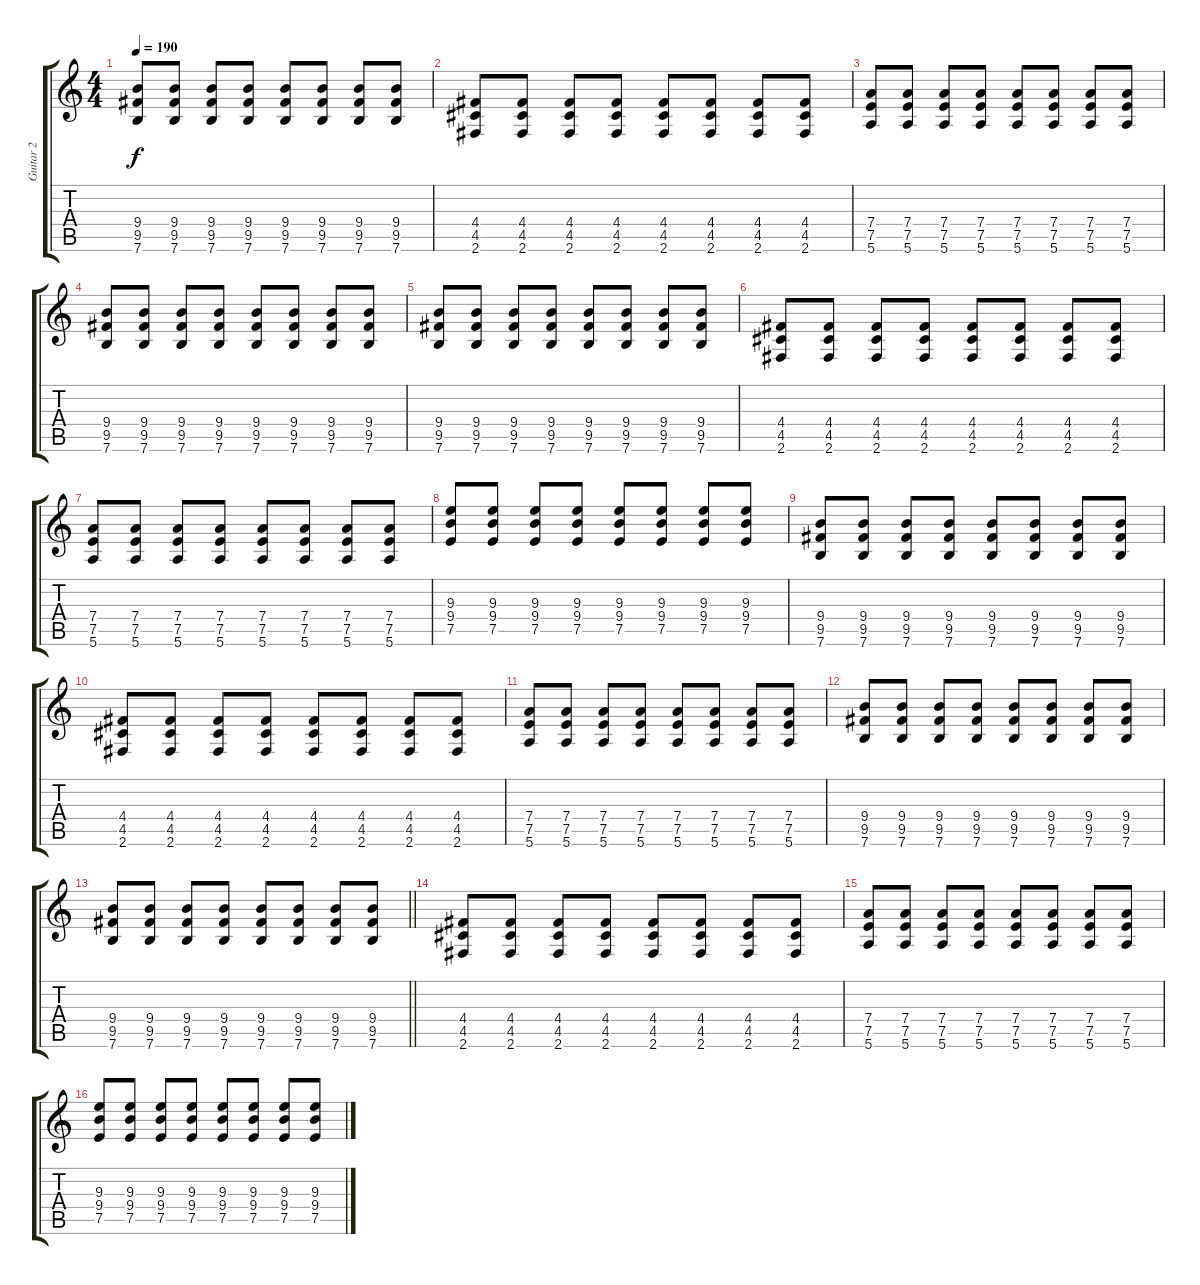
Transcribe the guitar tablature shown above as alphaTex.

\track ("Guitar 2" "Guitar 2") {instrument distortionguitar}
\staff {score tabs}
\tuning (E4 B3 G3 D3 A2 E2) {hide}
\ts (4 4)
\tempo 190
\clef g2
\ks c
(9.4 9.5 7.6).8{dy f} (9.4 9.5 7.6).8 (9.4 9.5 7.6).8 (9.4 9.5 7.6).8 (9.4 9.5 7.6).8 (9.4 9.5 7.6).8 (9.4 9.5 7.6).8 (9.4 9.5 7.6).8 |
(4.4 4.5 2.6).8 (4.4 4.5 2.6).8 (4.4 4.5 2.6).8 (4.4 4.5 2.6).8 (4.4 4.5 2.6).8 (4.4 4.5 2.6).8 (4.4 4.5 2.6).8 (4.4 4.5 2.6).8 |
(7.4 7.5 5.6).8 (7.4 7.5 5.6).8 (7.4 7.5 5.6).8 (7.4 7.5 5.6).8 (7.4 7.5 5.6).8 (7.4 7.5 5.6).8 (7.4 7.5 5.6).8 (7.4 7.5 5.6).8 |
(9.4 9.5 7.6).8 (9.4 9.5 7.6).8 (9.4 9.5 7.6).8 (9.4 9.5 7.6).8 (9.4 9.5 7.6).8 (9.4 9.5 7.6).8 (9.4 9.5 7.6).8 (9.4 9.5 7.6).8 |
(9.4 9.5 7.6).8 (9.4 9.5 7.6).8 (9.4 9.5 7.6).8 (9.4 9.5 7.6).8 (9.4 9.5 7.6).8 (9.4 9.5 7.6).8 (9.4 9.5 7.6).8 (9.4 9.5 7.6).8 |
(4.4 4.5 2.6).8 (4.4 4.5 2.6).8 (4.4 4.5 2.6).8 (4.4 4.5 2.6).8 (4.4 4.5 2.6).8 (4.4 4.5 2.6).8 (4.4 4.5 2.6).8 (4.4 4.5 2.6).8 |
(7.4 7.5 5.6).8 (7.4 7.5 5.6).8 (7.4 7.5 5.6).8 (7.4 7.5 5.6).8 (7.4 7.5 5.6).8 (7.4 7.5 5.6).8 (7.4 7.5 5.6).8 (7.4 7.5 5.6).8 |
(9.3 9.4 7.5).8 (9.3 9.4 7.5).8 (9.3 9.4 7.5).8 (9.3 9.4 7.5).8 (9.3 9.4 7.5).8 (9.3 9.4 7.5).8 (9.3 9.4 7.5).8 (9.3 9.4 7.5).8 |
(9.4 9.5 7.6).8 (9.4 9.5 7.6).8 (9.4 9.5 7.6).8 (9.4 9.5 7.6).8 (9.4 9.5 7.6).8 (9.4 9.5 7.6).8 (9.4 9.5 7.6).8 (9.4 9.5 7.6).8 |
(4.4 4.5 2.6).8 (4.4 4.5 2.6).8 (4.4 4.5 2.6).8 (4.4 4.5 2.6).8 (4.4 4.5 2.6).8 (4.4 4.5 2.6).8 (4.4 4.5 2.6).8 (4.4 4.5 2.6).8 |
(7.4 7.5 5.6).8 (7.4 7.5 5.6).8 (7.4 7.5 5.6).8 (7.4 7.5 5.6).8 (7.4 7.5 5.6).8 (7.4 7.5 5.6).8 (7.4 7.5 5.6).8 (7.4 7.5 5.6).8 |
(9.4 9.5 7.6).8 (9.4 9.5 7.6).8 (9.4 9.5 7.6).8 (9.4 9.5 7.6).8 (9.4 9.5 7.6).8 (9.4 9.5 7.6).8 (9.4 9.5 7.6).8 (9.4 9.5 7.6).8 |
\barLineRight lightlight
(9.4 9.5 7.6).8 (9.4 9.5 7.6).8 (9.4 9.5 7.6).8 (9.4 9.5 7.6).8 (9.4 9.5 7.6).8 (9.4 9.5 7.6).8 (9.4 9.5 7.6).8 (9.4 9.5 7.6).8 |
\section ("" "")
(4.4 4.5 2.6).8 (4.4 4.5 2.6).8 (4.4 4.5 2.6).8 (4.4 4.5 2.6).8 (4.4 4.5 2.6).8 (4.4 4.5 2.6).8 (4.4 4.5 2.6).8 (4.4 4.5 2.6).8 |
(7.4 7.5 5.6).8 (7.4 7.5 5.6).8 (7.4 7.5 5.6).8 (7.4 7.5 5.6).8 (7.4 7.5 5.6).8 (7.4 7.5 5.6).8 (7.4 7.5 5.6).8 (7.4 7.5 5.6).8 |
(9.3 9.4 7.5).8 (9.3 9.4 7.5).8 (9.3 9.4 7.5).8 (9.3 9.4 7.5).8 (9.3 9.4 7.5).8 (9.3 9.4 7.5).8 (9.3 9.4 7.5).8 (9.3 9.4 7.5).8
